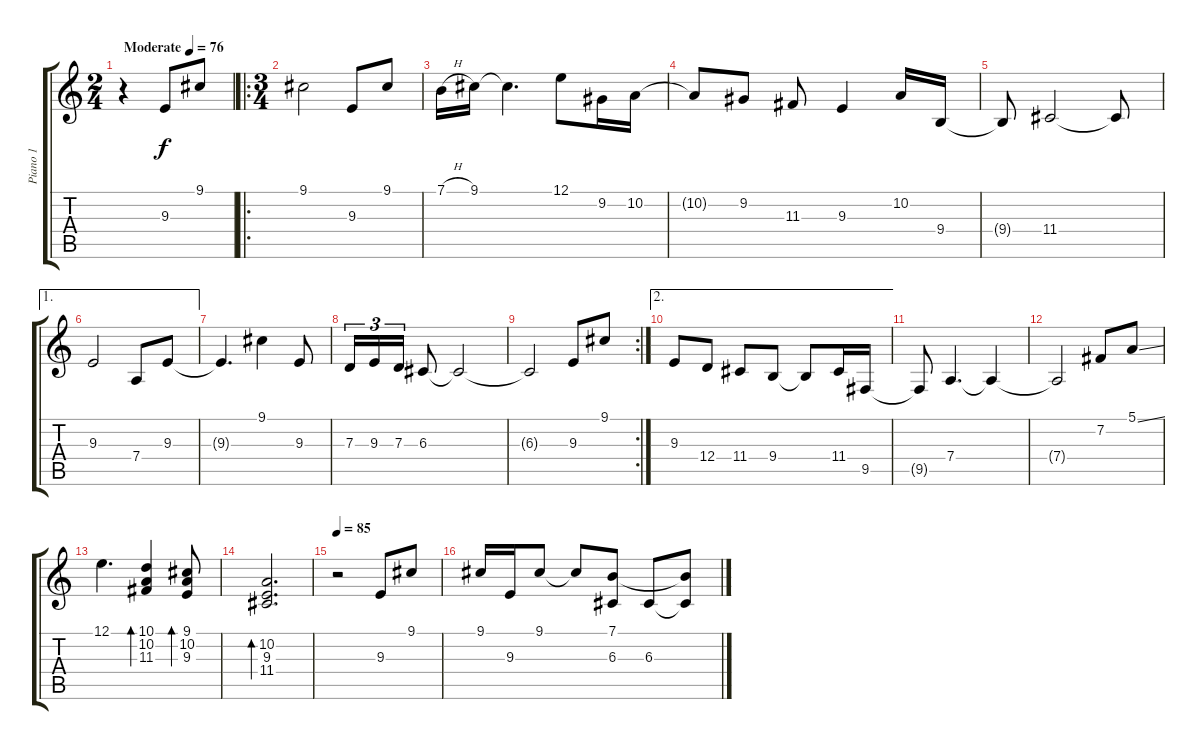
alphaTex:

\track ("Piano 1" "Piano 1") {instrument brightacousticpiano}
\staff {score tabs}
\tuning (E4 B3 G3 D3 A2 E2) {hide}
\ts (2 4)
\tempo (76 "Moderate")
\clef g2
\ks c
r.4{dy f instrument brightacousticpiano} 9.3.8 9.1.8 |
\ro
\ts (3 4)
9.1.2 9.3.8 9.1.8 |
7.1{h}.16 9.1.16 9.1{t}.4{d} 12.1.8 9.2.16 10.2.16 |
10.2{t}.8 9.2.8 11.3.8 9.3.4 10.2.16 9.4.16 |
9.4{t}.8 11.4.2 11.4{t}.8 |
\ae 1
9.3.2 7.4.8 9.3.8 |
9.3{t}.4{d} 9.1.4 9.3.8 |
7.3.16{tu (3 2)} 9.3.16{tu (3 2)} 7.3.16{tu (3 2)} 6.3.8 6.3{t}.2 |
\rc 2
6.3{t}.2 9.3.8 9.1.8 |
\ae 2
9.3.8 12.4.8 11.4.8 9.4.8 9.4{t}.8 11.4.16 9.5.16 |
9.5{t}.8 7.4.4{d} 7.4{t}.4 |
7.4{t}.2 7.2.8 5.1{ss}.8 |
12.1.4{d} (10.1 10.2 11.3).4{bd 60} (9.1 10.2 9.3).8{bd 120} |
(10.2 9.3 11.4).2{d bd 240} |
\tempo 85
r.2 9.3.8 9.1.8 |
9.1.16 9.3.16 9.1.8 9.1{t}.8 (7.1 6.3).8 6.3.8 (7.1{t} 6.3{t}).8
